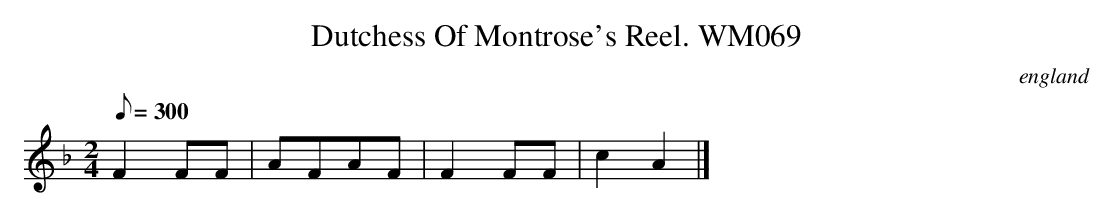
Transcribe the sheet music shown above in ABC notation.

X:1
T:Dutchess Of Montrose's Reel. WM069
O:england
M:2/4
L:1/8
Q:300
K:F
F2FF|AFAF|F2FF|c2A2|]
